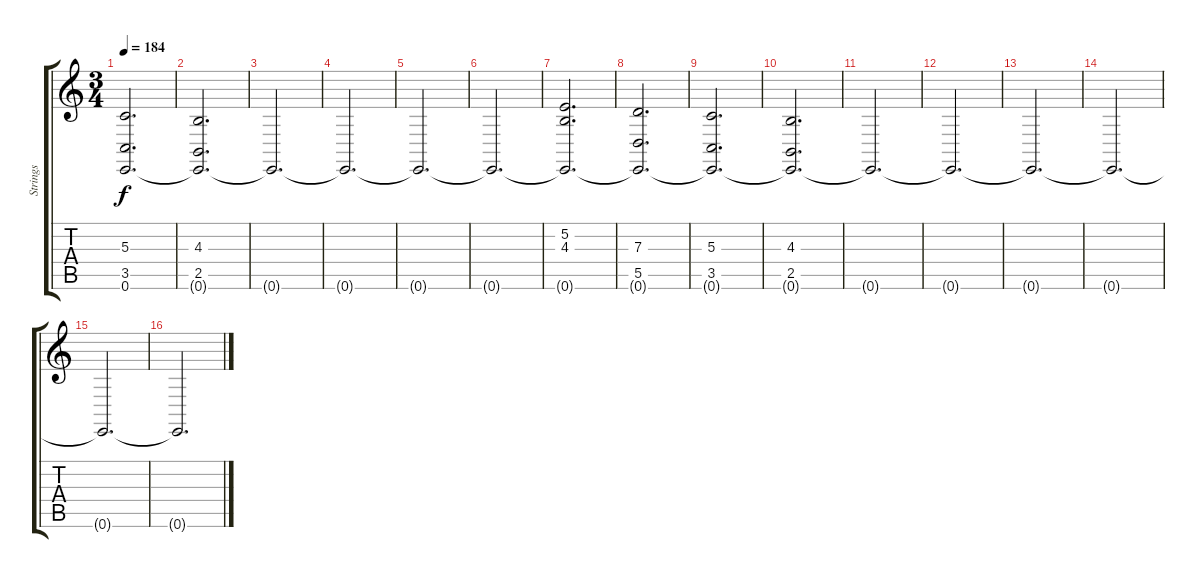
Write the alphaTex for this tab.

\track ("Strings" "Strings") {instrument stringensemble1}
\staff {score tabs}
\tuning (E4 B3 G3 D3 A2 E2) {hide}
\ts (3 4)
\tempo 184
\clef g2
\ks c
(5.3 3.5 0.6{t}).2{d dy f} |
(4.3 2.5 0.6{t}).2{d} |
0.6{t}.2{d} |
0.6{t}.2{d} |
0.6{t}.2{d} |
0.6{t}.2{d} |
(5.2 4.3 0.6{t}).2{d} |
(7.3 5.5 0.6{t}).2{d} |
(5.3 3.5 0.6{t}).2{d} |
(4.3 2.5 0.6{t}).2{d} |
0.6{t}.2{d} |
0.6{t}.2{d} |
0.6{t}.2{d} |
0.6{t}.2{d} |
0.6{t}.2{d} |
0.6{t}.2{d}
